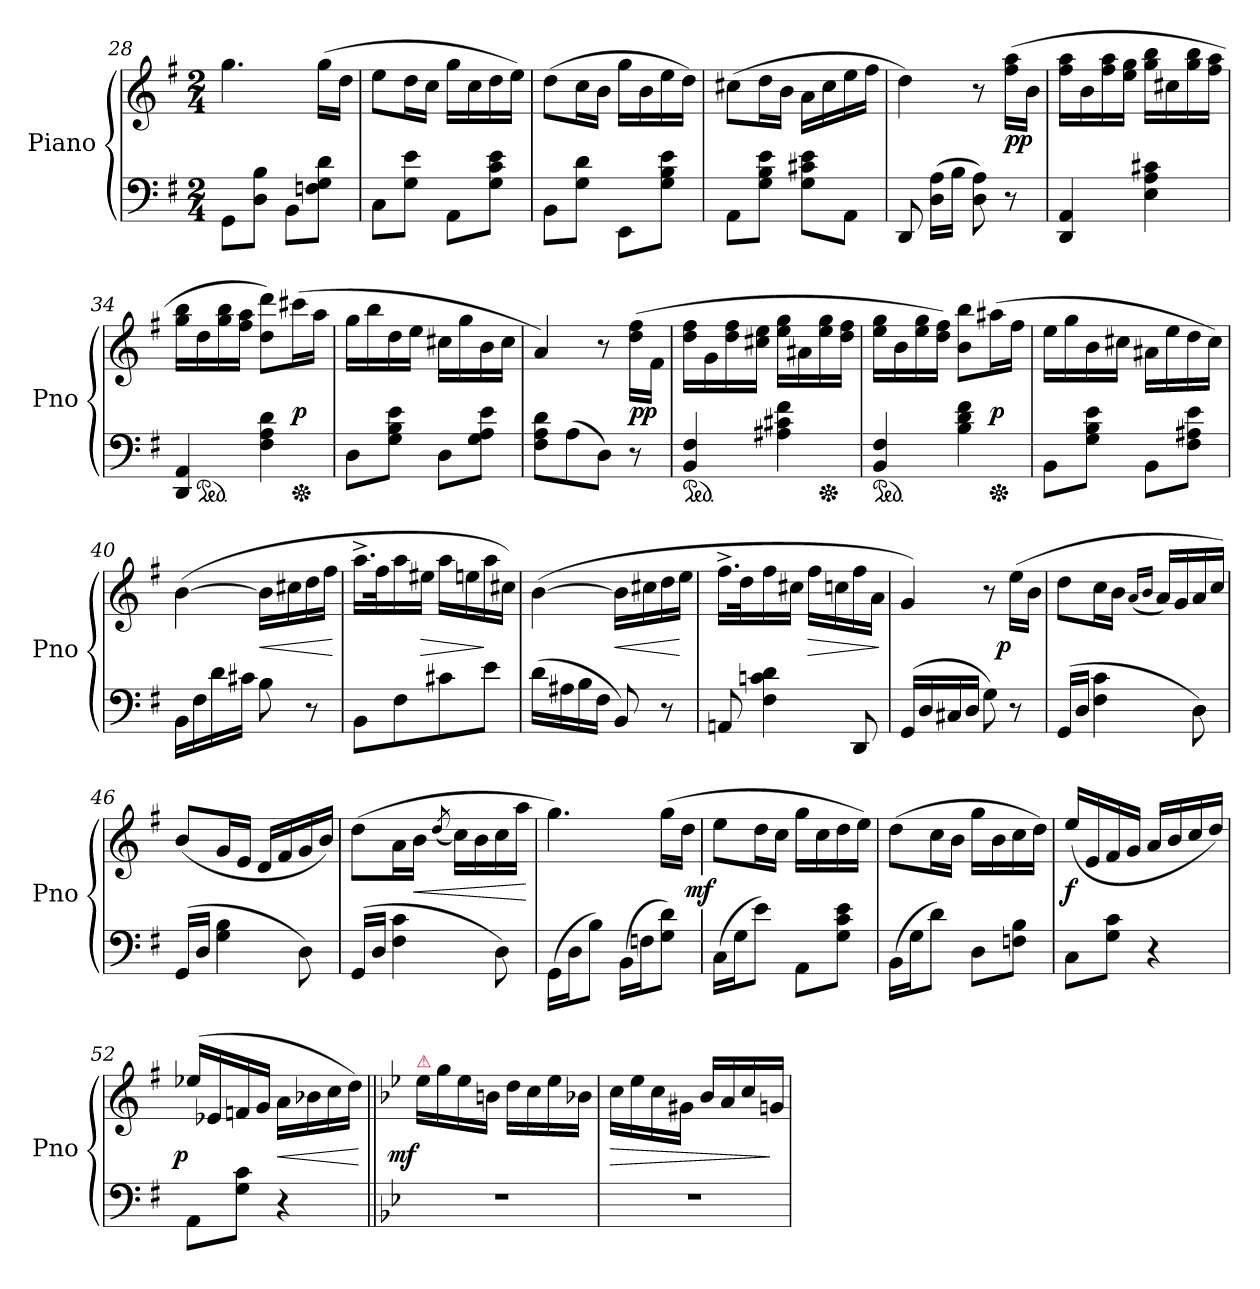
**kern	**kern	**dynam
*part2	*part1	*part1
*staff2	*staff1	*staff1
*	*I"Piano	*
*	*I'Pno	*
*clefF4	*clefG2	*
*k[f#]	*k[f#]	*
*M2/4	*M2/4	*
=28	=28	=28
8GG\L	4.gg\	.
8D\ 8B\J	.	.
8BB\L	.	.
8Fn\ 8G\ 8d\J	(>16gg\LL	.
.	16dd\JJ	.
=29	=29	=29
8C\L	8ee\L	.
8G\ 8e\J	16dd\L	.
.	16cc\JJ	.
8AA\L	16gg\LL	.
.	16cc\	.
8G\ 8c\ 8e\J	16dd\	.
.	16ee\JJ)	.
=30	=30	=30
8BB\L	(>8dd\L	.
8G\ 8d\J	16cc\L	.
.	16b\JJ	.
8EE\L	16gg\LL	.
.	16b\	.
8G\ 8B\ 8e\J	16ee\	.
.	16dd\JJ)	.
=31	=31	=31
8AA\L	(>8cc#X\L	.
8G\ 8B\ 8e\J	16dd\L	.
.	16b\JJ	.
8G\ 8c#X\ 8e\L	16a\LL	.
.	16cc#\	.
8AA\J	16ee\	.
.	16ff#\JJ	.
=32	=32	=32
8DD/	4dd\)	.
(>16D\ 16A\LL	.	.
16B\JJ	.	.
8D\ 8A\)	8r	.
!	!	!LO:DY:b
8r	(>16ff#\ 16aa\LL	pp
.	16b\JJ	.
=33	=33	=33
4DD/ 4AA/	16ff#\ 16aa\LL	.
.	16b\	.
.	16ff#\ 16aa\	.
.	16ee\ 16gg\JJ	.
4E\ 4A\ 4c#X\	16gg\ 16bb\LL	.
.	16cc#X\	.
.	16gg\ 16bb\	.
.	16ff#\ 16aa\JJ	.
=34	=34	=34
*^	*	*
*	*^	*	*
4DD/ 4AA/	16ryy	4.ryy	16gg\ 16bb\LL	.
*ped	*	*	*	*
.	4..ryy	.	16dd\	.
.	.	.	16gg\ 16bb\	.
.	.	.	16ff#\ 16aa\JJ	.
4F#\ 4A\ 4d\	.	.	8dd\ 8ddd\L)	.
!	!	!	!	!LO:DY:b
*Xped	*	*	*	*
.	.	8ryy	(>16ccc#X\L	p
.	.	.	16aa\JJ	.
*v	*v	*v	*	*
=35	=35	=35
8D\L	16gg\LL	.
.	16bb\	.
8G\ 8B\ 8e\J	16dd\	.
.	16ee\JJ	.
8D\L	16cc#X\LL	.
.	16gg\	.
8G\ 8A\ 8e\J	16b\	.
.	16cc#\JJ	.
=36	=36	=36
8F#\ 8A\ 8d\L	4a/)	.
(>8A\	.	.
8D\J)	8r	.
!	!	!LO:DY:b
8r	(>16dd\ 16ff#\LL	pp
.	16f#\JJ	.
=37	=37	=37
*ped	*	*
*^	*	*
4BB/ 4F#/	4.ryy	16dd\ 16ff#\LL	.
.	.	16g\	.
.	.	16dd\ 16ff#\	.
.	.	16cc#X\ 16ee\JJ	.
4A#X\ 4c#X\ 4f#\	.	16ee\ 16gg\LL	.
.	.	16a#X\	.
*Xped	*	*	*
.	8ryy	16ee\ 16gg\	.
.	.	16dd\ 16ff#\JJ	.
=38	=38	=38	=38
*ped	*	*	*
4BB/ 4F#/	4.ryy	16ee\ 16gg\LL	.
.	.	16b\	.
.	.	16ee\ 16gg\	.
.	.	16dd\ 16ff#\JJ)	.
4B\ 4d\ 4f#\	.	8b\ 8bb\L	.
!	!	!	!LO:DY:b
*Xped	*	*	*
.	8ryy	(>16aa#X\L	p
.	.	16ff#\JJ	.
*v	*v	*	*
=39	=39	=39
8BB\L	16ee\LL	.
.	16gg\	.
8G\ 8B\ 8e\J	16b\	.
.	16cc#X\JJ	.
8BB\L	16a#X\LL	.
.	16ee\	.
8F#\ 8A#X\ 8e\J	16dd\	.
.	16cc#\JJ)	.
=40	=40	=40
16BB\LL	(>[4b\	.
16F#\	.	.
16d\	.	.
16c#X\JJ	.	.
!	!	!LO:HP:b
8B\	16b\LL]	<
.	16cc#X\	.
8r	16dd\	.
.	16ff#\JJ	.
.	.	[
=41	=41	=41
8BB\L	16.aa^>\LL	.
.	32ff#\K	.
8F#\	16aa\	.
!	!	!LO:HP:b
.	16ee#X\JJ	>
8c#X\	16aa\LL	.
.	16een\	.
8e\J	16aa\	]
.	16cc#X\JJ)	.
=42	=42	=42
(>16d\LL	(>[4b\	.
16A#X\	.	.
16B\	.	.
16F#\JJ	.	.
!	!	!LO:HP:b
8BB/)	16b\LL]	<
.	16cc#X\	.
8r	16dd\	.
.	16ee\JJ	[
=43	=43	=43
8AAn/	16.ff#^>\LL	.
.	32dd\K	.
4F#\ 4cn\ 4d\	16ff#\	.
.	16cc#X\JJ	.
!	!	!LO:HP:b
.	16ff#\LL	>
.	16ccn\	.
8DD/	16ff#\	.
.	16a\JJ	.
.	.	]
=44	=44	=44
(<16GG/LL	4g/)	.
16D/	.	.
16C#X/	.	.
16D/JJ	.	.
8G\)	8r	.
!	!	!LO:DY:b:rj
8r	(>16ee\LL	p
.	16b\JJ	.
=45	=45	=45
(>16GG/LL	8dd\L	.
16D/JJ	.	.
4F#\ 4c\	16cc\L	.
.	16b\JJ	.
.	(<16qqa/LL	.
.	16qqb/JJ	.
.	16a/LL)	.
.	16g/	.
8D\)	16a/	.
.	16cc/JJ)	.
=46	=46	=46
(>16GG/LL	(<8b/L	.
16D/JJ	.	.
4G\ 4B\	16g/L	.
.	16e/JJ	.
.	16d/LL	.
.	16f#/	.
8D\)	16g/	.
.	16b/JJ)	.
=47	=47	=47
(>16GG/LL	(>8dd\L	.
16D/JJ	.	.
4F#\ 4c\	16a\L	.
!	!	!LO:HP:b
.	16b\JJ	<
.	(8qdd/	.
.	16cc\LL)	.
.	16b\	.
8D\)	16cc\	.
.	16aa\JJ	.
.	.	[
=48	=48	=48
(>16GG\LL	4.gg\)	.
16D\J	.	.
8B\J)	.	.
(>16BB\LL	.	.
16Fn\J	.	.
8G\ 8d\J)	(>16gg\LL	.
.	16dd\JJ	.
=49	=49	=49
!	!	!LO:DY:b:rj
(>16C\LL	8ee\L	mf
16G\J	.	.
8e\J)	16dd\L	.
.	16cc\JJ	.
8AA\L	16gg\LL	.
.	16cc\	.
8G\ 8c\ 8e\J	16dd\	.
.	16ee\JJ)	.
=50	=50	=50
(>16BB\LL	(>8dd\L	.
16G\J	.	.
8d\J)	16cc\L	.
.	16b\JJ	.
8D\L	16gg\LL	.
.	16b\	.
8Fn\ 8B\J	16cc\	.
.	16dd\JJ)	.
=51	=51	=51
!	!	!LO:DY:b
8C\L	(<16ee/LL	f
.	16e/	.
8G\ 8c\J	16f#/	.
.	16g/JJ	.
4r	16a/LL	.
.	16b/	.
.	16cc/	.
.	16dd/JJ)	.
=52	=52	=52
!	!	!LO:DY:b:rj
8AA\L	(<16ee-X/LL	p
.	16e-X/	.
8G\ 8c\J	16fn/	.
.	16g/JJ	.
!	!	!LO:HP:b
4r	16a\LL	<
.	16b-X\	.
.	16cc\	.
.	16dd\JJ)	.
.	.	[
=53||	=53||	=53||
*k[b-e-]	*k[b-e-]	*
!	!LO:TX:a:color=crimson:t=⚠	!
!	!	!LO:DY:b:rj
2r	16ee-\LL	mf
.	16gg\	.
.	16ee-\	.
.	16bn\JJ	.
.	16dd\LL	.
.	16cc\	.
.	16ee-\	.
.	16b-X\JJ	.
=54	=54	=54
!	!	!LO:HP:b
2r	16cc\LL	>
.	16ee-\	.
.	16cc\	.
.	16g#X\JJ	.
.	16b-/LL	.
.	16a/	.
.	16cc/	.
.	16gn/JJ	]
=	=	=
*-	*-	*-
